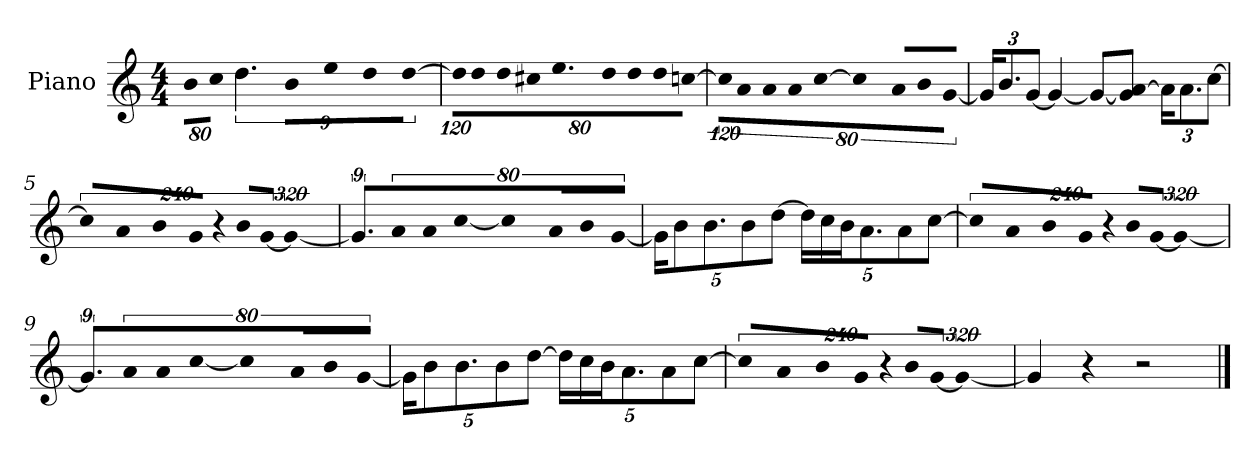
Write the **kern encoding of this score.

**kern
*part1
*staff1
*I"Piano
*I'P-no
*clefG2
*k[]
*M4/4
*MM90
=1
!LO:N:vis=8
640%71b\L
!LO:N:vis=8
640%71cc\J
9%2.dd\
!LO:N:vis=8
640%71b\L
!LO:N:vis=8
640%71ee\
!LO:N:vis=8
640%71dd\
!LO:N:vis=8
[640%71dd\J
=2
*Xbrackettup
!LO:N:vis=16
1920%107dd\KL]
!LO:N:vis=8
640%71dd\
!LO:N:vis=8
640%71dd\
!LO:N:vis=8
640%71cc#X\
9.ee\
!LO:N:vis=8
640%71dd\
!LO:N:vis=8
640%71dd\
!LO:N:vis=8
640%71dd\
!LO:N:vis=8
[640%71ccn\J
=3
*brackettup
!LO:N:vis=16
1920%107cc\KL]
!LO:N:vis=8
640%71a\
!LO:N:vis=8
640%71a\
!LO:N:vis=8
640%71a\
!LO:N:vis=16
[1920%107cc\Jk
!LO:N:vis=4
1920%427cc\]
!LO:N:vis=8
640%71a/L
!LO:N:vis=8
640%71b/
!LO:N:vis=8
[640%71g/J
=4
*Xbrackettup
24g/KL]
12.b/
[12g/J
4g/_
8g/L_
8g/] [8a/J
24a\KL]
12.a\
[12cc\J
!!LO:LB:g=z
=5
*brackettup
!LO:N:vis=8
960%137cc/L]
!LO:N:vis=8
960%137a/
!LO:N:vis=8
960%137b/
!LO:N:vis=16
1920%137g/Jk
!LO:N:vis=16
1920%137r
!LO:N:vis=16
1920%137b/LL
!LO:N:vis=16
[1920%137g/JJ
!LO:N:vis=4
640%183g/_
=6
9.g/L]
!LO:N:vis=8
640%71a/
!LO:N:vis=8
640%71a/
!LO:N:vis=16
[1920%107cc/Jk
!LO:N:vis=4
1920%427cc\]
!LO:N:vis=8
640%71a/L
!LO:N:vis=8
640%71b/
!LO:N:vis=8
[640%71g/J
=7
*Xbrackettup
20g\KL]
10b\
10.b\
10b\
[10dd\J
20dd\LL]
20cc\
20b\J
10.a\
10a\
[10cc\J
=8
*brackettup
!LO:N:vis=8
960%137cc/L]
!LO:N:vis=8
960%137a/
!LO:N:vis=8
960%137b/
!LO:N:vis=16
1920%137g/Jk
!LO:N:vis=16
1920%137r
!LO:N:vis=16
1920%137b/LL
!LO:N:vis=16
[1920%137g/JJ
!LO:N:vis=4
640%183g/_
!!LO:LB:g=z
=9
9.g/L]
!LO:N:vis=8
640%71a/
!LO:N:vis=8
640%71a/
!LO:N:vis=16
[1920%107cc/Jk
!LO:N:vis=4
1920%427cc\]
!LO:N:vis=8
640%71a/L
!LO:N:vis=8
640%71b/
!LO:N:vis=8
[640%71g/J
=10
*Xbrackettup
20g\KL]
10b\
10.b\
10b\
[10dd\J
20dd\LL]
20cc\
20b\J
10.a\
10a\
[10cc\J
=11
*brackettup
!LO:N:vis=8
960%137cc/L]
!LO:N:vis=8
960%137a/
!LO:N:vis=8
960%137b/
!LO:N:vis=16
1920%137g/Jk
!LO:N:vis=16
1920%137r
!LO:N:vis=16
1920%137b/LL
!LO:N:vis=16
[1920%137g/JJ
!LO:N:vis=4
640%183g/_
=12
4g/]
4r
2r
==
*-
